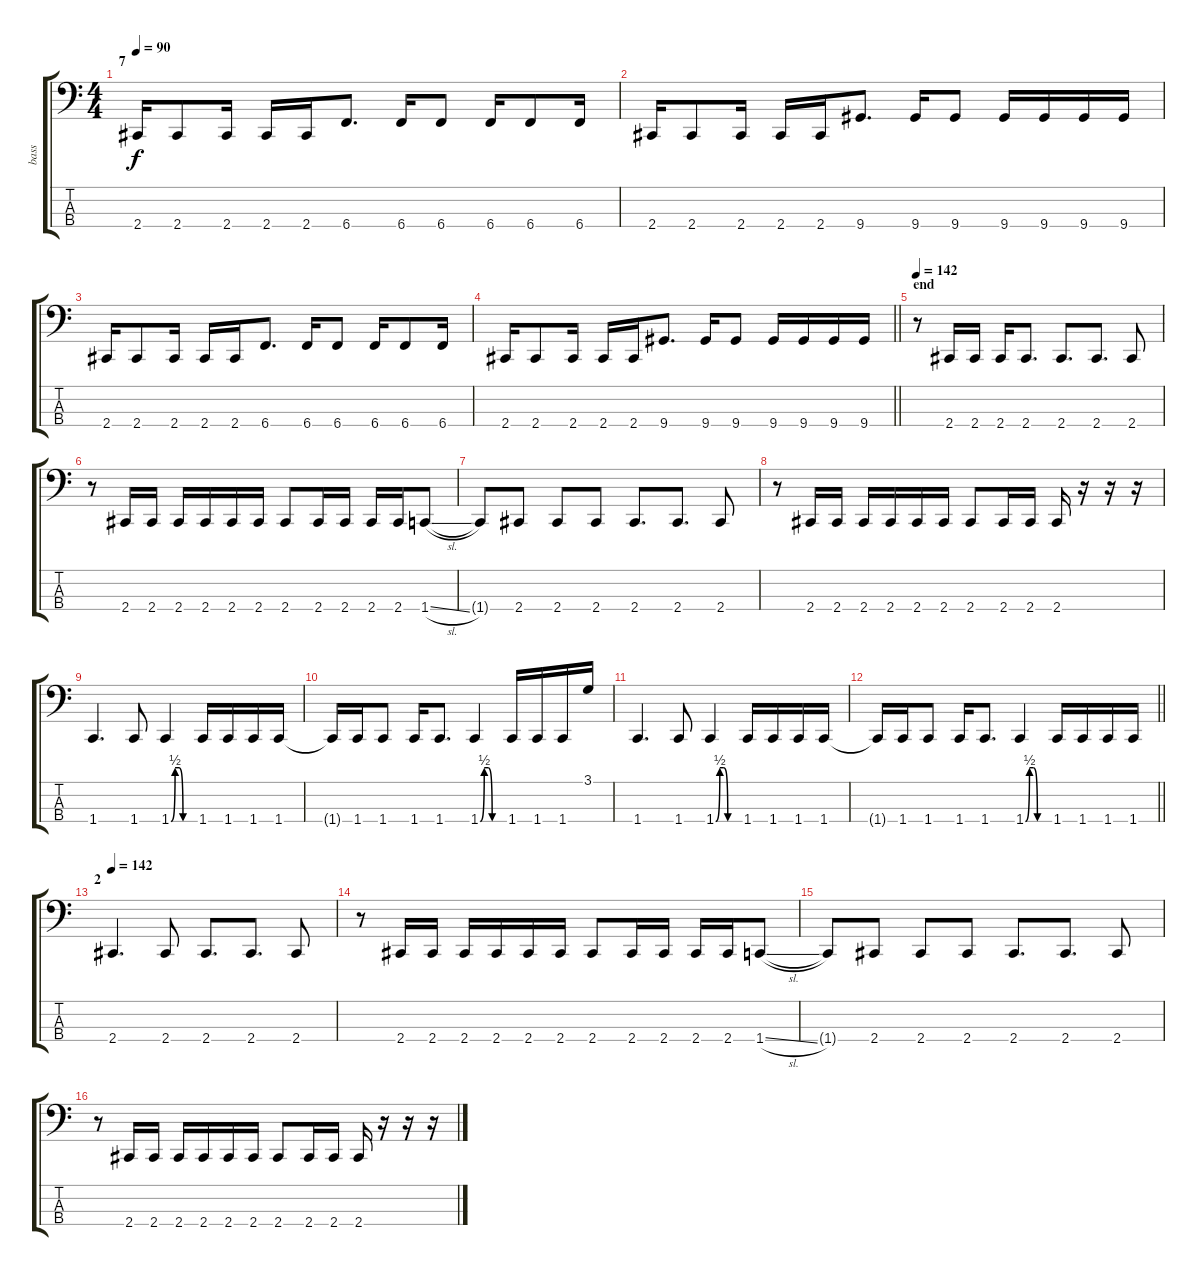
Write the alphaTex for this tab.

\track ("bass" "bass") {instrument electricbasspick}
\staff {score tabs}
\tuning (E2 B1 Gb1 B0) {hide}
\ts (4 4)
\section ("" "7")
\tempo 90
\clef f4
\ks c
2.4.16{dy f} 2.4.8 2.4.16 2.4.16 2.4.16 6.4.8{d} 6.4.16 6.4.8 6.4.16 6.4.8 6.4.16 |
2.4.16 2.4.8 2.4.16 2.4.16 2.4.16 9.4.8{d} 9.4.16 9.4.8 9.4.16 9.4.16 9.4.16 9.4.16 |
2.4.16 2.4.8 2.4.16 2.4.16 2.4.16 6.4.8{d} 6.4.16 6.4.8 6.4.16 6.4.8 6.4.16 |
\barLineRight lightlight
2.4.16 2.4.8 2.4.16 2.4.16 2.4.16 9.4.8{d} 9.4.16 9.4.8 9.4.16 9.4.16 9.4.16 9.4.16 |
\section ("" "end")
\tempo 142
r.8 2.4.16 2.4.16 2.4.16 2.4.8{d} 2.4.8{d} 2.4.8{d} 2.4.8 |
r.8 2.4.16 2.4.16 2.4.16 2.4.16 2.4.16 2.4.16 2.4.8 2.4.16 2.4.16 2.4.16 2.4.16 1.4{sl}.8 |
1.4{t}.8 2.4.8 2.4.8 2.4.8 2.4.8{d} 2.4.8{d} 2.4.8 |
r.8 2.4.16 2.4.16 2.4.16 2.4.16 2.4.16 2.4.16 2.4.8 2.4.16 2.4.16 2.4.16 r.16 r.16 r.16 |
1.4.4{d} 1.4.8 1.4{be (custom 0 0 10 2 20 2 30 0 60 0)}.4 1.4.16 1.4.16 1.4.16 1.4.16 |
1.4{t}.16 1.4.16 1.4.8 1.4.16 1.4.8{d} 1.4{be (custom 0 0 10 2 20 2 30 0 60 0)}.4 1.4.16 1.4.16 1.4.16 3.1.16 |
1.4.4{d} 1.4.8 1.4{be (custom 0 0 10 2 20 2 30 0 60 0)}.4 1.4.16 1.4.16 1.4.16 1.4.16 |
\barLineRight lightlight
1.4{t}.16 1.4.16 1.4.8 1.4.16 1.4.8{d} 1.4{be (custom 0 0 10 2 20 2 30 0 60 0)}.4 1.4.16 1.4.16 1.4.16 1.4.16 |
\section ("" "2")
\tempo 142
2.4.4{d} 2.4.8 2.4.8{d} 2.4.8{d} 2.4.8 |
r.8 2.4.16 2.4.16 2.4.16 2.4.16 2.4.16 2.4.16 2.4.8 2.4.16 2.4.16 2.4.16 2.4.16 1.4{sl}.8 |
1.4{t}.8 2.4.8 2.4.8 2.4.8 2.4.8{d} 2.4.8{d} 2.4.8 |
r.8 2.4.16 2.4.16 2.4.16 2.4.16 2.4.16 2.4.16 2.4.8 2.4.16 2.4.16 2.4.16 r.16 r.16 r.16
